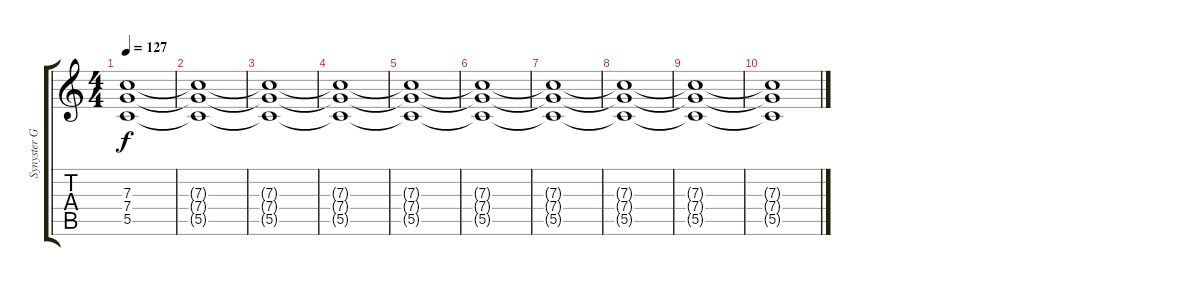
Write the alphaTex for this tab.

\track ("Synyster Gates Copy" "Synyster G") {instrument distortionguitar}
\staff {score tabs}
\tuning (D4 A3 F3 C3 G2 C2) {hide}
\ts (4 4)
\tempo 127
\clef g2
\ks c
(7.3 7.4 5.5).1{dy f} |
(7.3{t} 7.4{t} 5.5{t}).1 |
(7.3{t} 7.4{t} 5.5{t}).1 |
(7.3{t} 7.4{t} 5.5{t}).1 |
(7.3{t} 7.4{t} 5.5{t}).1 |
(7.3{t} 7.4{t} 5.5{t}).1 |
(7.3{t} 7.4{t} 5.5{t}).1 |
(7.3{t} 7.4{t} 5.5{t}).1 |
(7.3{t} 7.4{t} 5.5{t}).1 |
(7.3{t} 7.4{t} 5.5{t}).1
